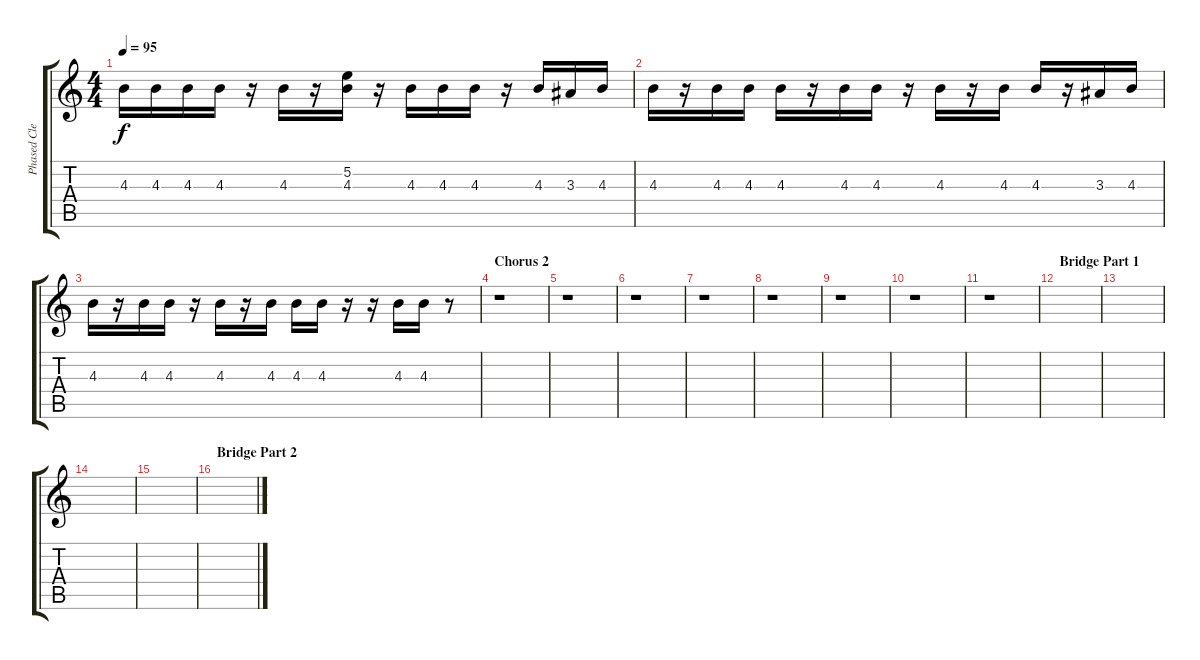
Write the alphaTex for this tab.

\track ("Phased Clean Guitar" "Phased Cle") {instrument electricguitarclean}
\staff {score tabs}
\tuning (E4 B3 G3 D3 A2 E2) {hide}
\ts (4 4)
\tempo 95
\clef g2
\ks c
4.3.16{dy f} 4.3.16 4.3.16 4.3.16 r.16 4.3.16 r.16 (5.2 4.3).16 r.16 4.3.16 4.3.16 4.3.16 r.16 4.3.16 3.3.16 4.3.16 |
4.3.16 r.16 4.3.16 4.3.16 4.3.16 r.16 4.3.16 4.3.16 r.16 4.3.16 r.16 4.3.16 4.3.16 r.16 3.3.16 4.3.16 |
4.3.16 r.16 4.3.16 4.3.16 r.16 4.3.16 r.16 4.3.16 4.3.16 4.3.16 r.16 r.16 4.3.16 4.3.16 r.8 |
\section ("" "Chorus 2")
r.1 |
r.1 |
r.1 |
r.1 |
r.1 |
r.1 |
r.1 |
r.1 |
\section ("" "Bridge Part 1")
|
|
|
|
\section ("" "Bridge Part 2")
